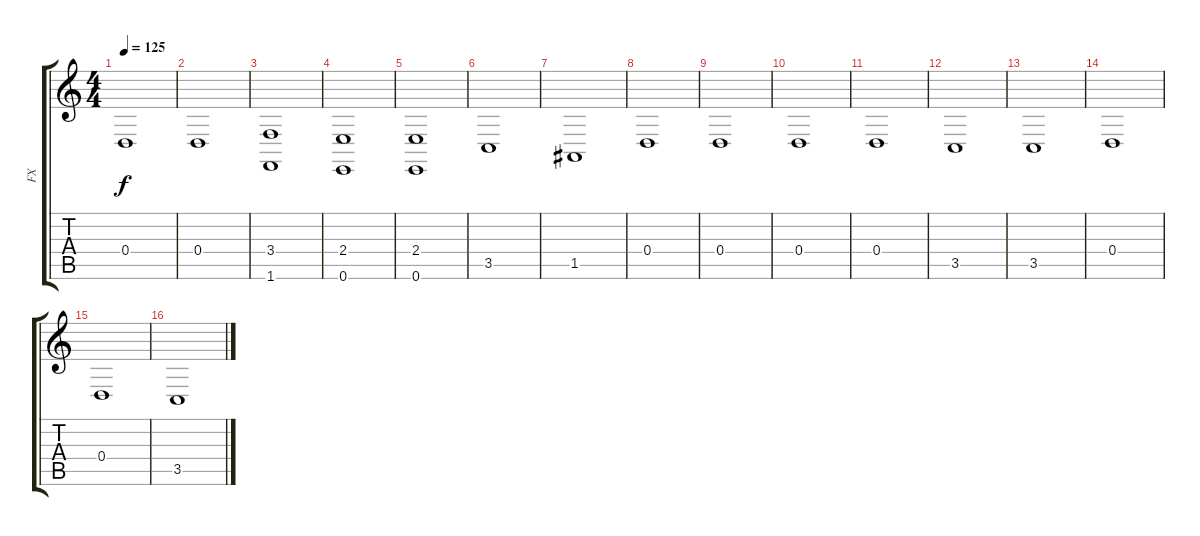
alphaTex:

\track ("FX" "FX") {instrument fx4atmosphere}
\staff {score tabs}
\tuning (E4 B3 G3 D3 A2 E2) {hide}
\ts (4 4)
\tempo 125
\clef g2
\ks c
0.4.1{dy f} |
0.4.1 |
(3.4 1.6).1 |
(2.4 0.6).1 |
(2.4 0.6).1 |
3.5.1 |
1.5.1 |
0.4.1 |
0.4.1 |
0.4.1 |
0.4.1 |
3.5.1 |
3.5.1 |
0.4.1 |
0.4.1 |
3.5.1
